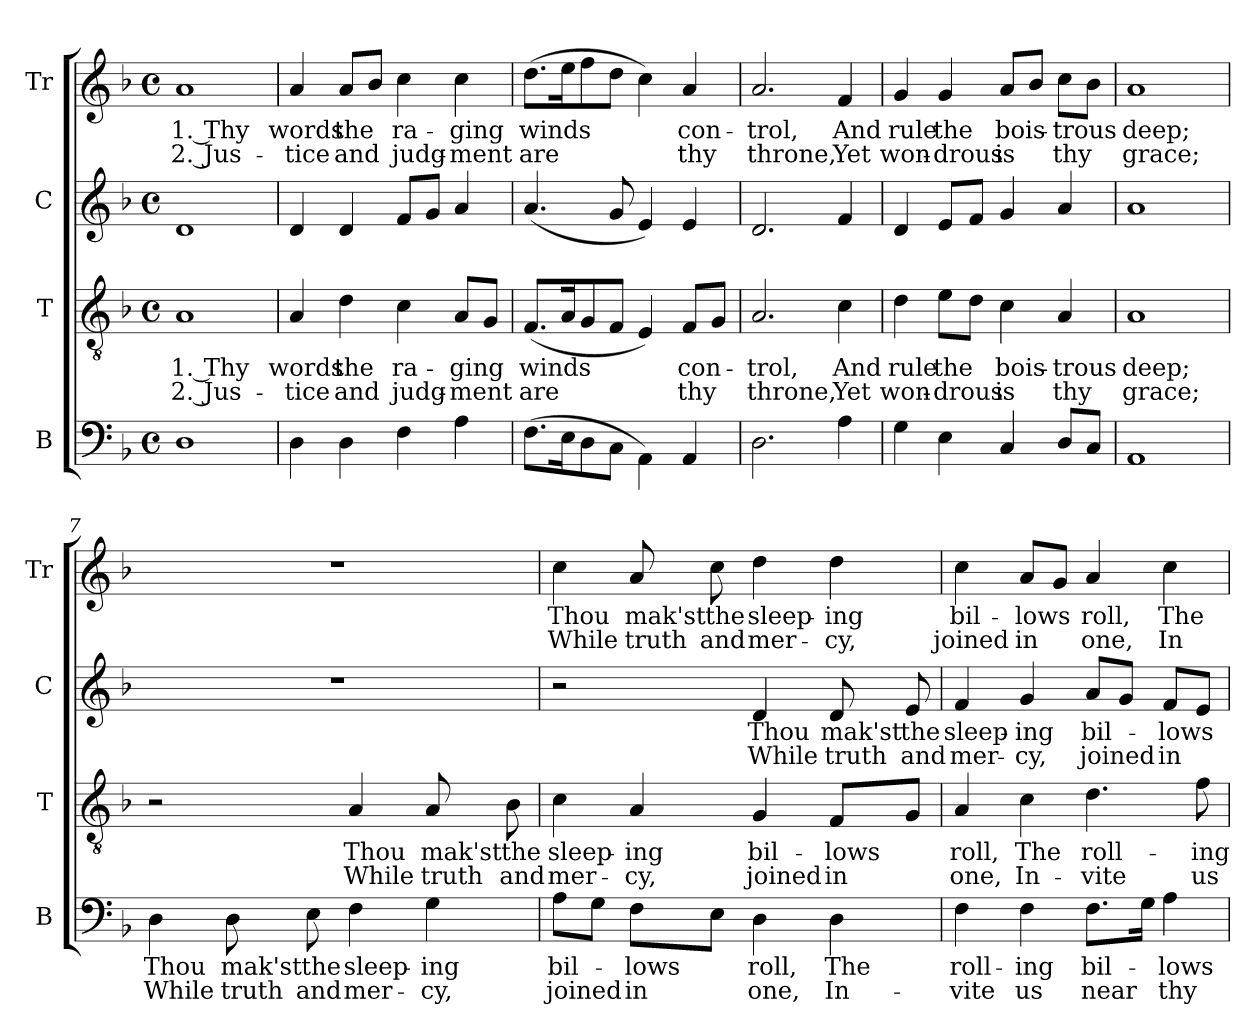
**kern	**text	**text	**kern	**text	**text	**kern	**text	**text	**kern	**text	**text
*part4	*part4	*part4	*part3	*part3	*part3	*part2	*part2	*part2	*part1	*part1	*part1
*staff4	*staff4	*staff4	*staff3	*staff3	*staff3	*staff2	*staff2	*staff2	*staff1	*staff1	*staff1
*I"B	*	*	*I"T	*	*	*I"C	*	*	*I"Tr	*	*
*I'B	*	*	*I'T	*	*	*I'C	*	*	*I'Tr	*	*
*clefF4	*	*	*clefGv2	*	*	*clefG2	*	*	*clefG2	*	*
*k[b-]	*	*	*k[b-]	*	*	*k[b-]	*	*	*k[b-]	*	*
*M4/4	*	*	*M4/4	*	*	*M4/4	*	*	*M4/4	*	*
*met(c)	*	*	*met(c)	*	*	*met(c)	*	*	*met(c)	*	*
*MM100	*	*	*MM100	*	*	*MM100	*	*	*MM100	*	*
=1	=1	=1	=1	=1	=1	=1	=1	=1	=1	=1	=1
!	!	!	!	!LO:LY:b	!LO:LY:b	!	!	!	!	!LO:LY:b	!LO:LY:b
1D!	.	.	1A!	1. Thy	2. Jus-	1d!	.	.	1a!	1. Thy	2. Jus-
=2	=2	=2	=2	=2	=2	=2	=2	=2	=2	=2	=2
!	!	!	!	!LO:LY:b	!LO:LY:b	!	!	!	!	!LO:LY:b	!LO:LY:b
4D!\	.	.	4A!/	words	-tice	4d!/	.	.	4a!/	words	-tice
!	!	!	!	!LO:LY:b	!LO:LY:b	!	!	!	!	!LO:LY:b	!LO:LY:b
4D!\	.	.	4d!\	the	and	4d!/	.	.	8a!/L	the	and
.	.	.	.	.	.	.	.	.	8b-!/J	.	.
!	!	!	!	!LO:LY:b	!LO:LY:b	!	!	!	!	!LO:LY:b	!LO:LY:b
4F!\	.	.	4c!\	ra-	judg-	8f!/L	.	.	4cc!\	ra-	judg-
.	.	.	.	.	.	8g!/J	.	.	.	.	.
!	!	!	!	!LO:LY:b	!LO:LY:b	!	!	!	!	!LO:LY:b	!LO:LY:b
4A!\	.	.	8A!/L	-ging	-ment	4a!/	.	.	4cc!\	-ging	-ment
.	.	.	8G!/J	.	.	.	.	.	.	.	.
=3	=3	=3	=3	=3	=3	=3	=3	=3	=3	=3	=3
!	!	!	!	!LO:LY:b	!LO:LY:b	!	!	!	!	!LO:LY:b	!LO:LY:b
(>8.F!\L	.	.	(<8.F!/L	winds	are	(<4.a!/	.	.	(>8.dd!\L	winds	are
16E!\K	.	.	16A!/K	.	.	.	.	.	16ee!\K	.	.
8D!\	.	.	8G!/	.	.	.	.	.	8ff!\	.	.
8C!\J	.	.	8F!/J	.	.	8g!/	.	.	8dd!\J	.	.
4AA!\)	.	.	4E!/)	.	.	4e!/)	.	.	4cc!\)	.	.
!	!	!	!	!LO:LY:b	!LO:LY:b	!	!	!	!	!LO:LY:b	!LO:LY:b
4AA!/	.	.	8F!/L	con-	thy	4e!/	.	.	4a!/	con-	thy
.	.	.	8G!/J	.	.	.	.	.	.	.	.
=4	=4	=4	=4	=4	=4	=4	=4	=4	=4	=4	=4
!	!	!	!	!LO:LY:b	!LO:LY:b	!	!	!	!	!LO:LY:b	!LO:LY:b
2.D!\	.	.	2.A!/	-trol,	throne,	2.d!/	.	.	2.a!/	-trol,	throne,
!	!	!	!	!LO:LY:b	!LO:LY:b	!	!	!	!	!LO:LY:b	!LO:LY:b
4A!\	.	.	4c!\	And	Yet	4f!/	.	.	4f!/	And	Yet
=5	=5	=5	=5	=5	=5	=5	=5	=5	=5	=5	=5
!	!	!	!	!LO:LY:b	!LO:LY:b	!	!	!	!	!LO:LY:b	!LO:LY:b
4G!\	.	.	4d!\	rule	won-	4d!/	.	.	4g!/	rule	won-
!	!	!	!	!LO:LY:b	!LO:LY:b	!	!	!	!	!LO:LY:b	!LO:LY:b
4E!\	.	.	8e!\L	the	-drous	8e!/L	.	.	4g!/	the	-drous
.	.	.	8d!\J	.	.	8f!/J	.	.	.	.	.
!	!	!	!	!LO:LY:b	!LO:LY:b	!	!	!	!	!LO:LY:b	!LO:LY:b
4C!/	.	.	4c!\	bois-	is	4g!/	.	.	8a!/L	bois-	is
.	.	.	.	.	.	.	.	.	8b-!/J	.	.
!	!	!	!	!LO:LY:b	!LO:LY:b	!	!	!	!	!LO:LY:b	!LO:LY:b
8D!/L	.	.	4A!/	-trous	thy	4a!/	.	.	8cc!\L	-trous	thy
8C!/J	.	.	.	.	.	.	.	.	8b-!\J	.	.
=6	=6	=6	=6	=6	=6	=6	=6	=6	=6	=6	=6
!	!	!	!	!LO:LY:b	!LO:LY:b	!	!	!	!	!LO:LY:b	!LO:LY:b
1AA!	.	.	1A!	deep;	grace;	1a!	.	.	1a!	deep;	grace;
=7	=7	=7	=7	=7	=7	=7	=7	=7	=7	=7	=7
!	!LO:LY:b	!LO:LY:b	!	!	!	!	!	!	!	!	!
4D!\	Thou	While	2r	.	.	1r	.	.	1r	.	.
!	!LO:LY:b	!LO:LY:b	!	!	!	!	!	!	!	!	!
8D!\	mak'st	truth	.	.	.	.	.	.	.	.	.
!	!LO:LY:b	!LO:LY:b	!	!	!	!	!	!	!	!	!
8E!\	the	and	.	.	.	.	.	.	.	.	.
!	!LO:LY:b	!LO:LY:b	!	!LO:LY:b	!LO:LY:b	!	!	!	!	!	!
4F!\	sleep-	mer-	4A!/	Thou	While	.	.	.	.	.	.
!	!LO:LY:b	!LO:LY:b	!	!LO:LY:b	!LO:LY:b	!	!	!	!	!	!
4G!\	-ing	-cy,	8A!/	mak'st	truth	.	.	.	.	.	.
!	!	!	!	!LO:LY:b	!LO:LY:b	!	!	!	!	!	!
.	.	.	8B-!\	the	and	.	.	.	.	.	.
=8	=8	=8	=8	=8	=8	=8	=8	=8	=8	=8	=8
!	!LO:LY:b	!LO:LY:b	!	!LO:LY:b	!LO:LY:b	!	!	!	!	!LO:LY:b	!LO:LY:b
8A!\L	bil-	joined	4c!\	sleep-	mer-	2r	.	.	4cc!\	Thou	While
8G!\J	.	.	.	.	.	.	.	.	.	.	.
!	!LO:LY:b	!LO:LY:b	!	!LO:LY:b	!LO:LY:b	!	!	!	!	!LO:LY:b	!LO:LY:b
8F!\L	-lows	in	4A!/	-ing	-cy,	.	.	.	8a!/	mak'st	truth
!	!	!	!	!	!	!	!	!	!	!LO:LY:b	!LO:LY:b
8E!\J	.	.	.	.	.	.	.	.	8cc!\	the	and
!	!LO:LY:b	!LO:LY:b	!	!LO:LY:b	!LO:LY:b	!	!LO:LY:b	!LO:LY:b	!	!LO:LY:b	!LO:LY:b
4D!\	roll,	one,	4G!/	bil-	joined	4d!/	Thou	While	4dd!\	sleep-	mer-
!	!LO:LY:b	!LO:LY:b	!	!LO:LY:b	!LO:LY:b	!	!LO:LY:b	!LO:LY:b	!	!LO:LY:b	!LO:LY:b
4D!\	The	In-	8F!/L	-lows	in	8d!/	mak'st	truth	4dd!\	-ing	-cy,
!	!	!	!	!	!	!	!LO:LY:b	!LO:LY:b	!	!	!
.	.	.	8G!/J	.	.	8e!/	the	and	.	.	.
!!LO:LB:g=z
=9	=9	=9	=9	=9	=9	=9	=9	=9	=9	=9	=9
!	!LO:LY:b	!LO:LY:b	!	!LO:LY:b	!LO:LY:b	!	!LO:LY:b	!LO:LY:b	!	!LO:LY:b	!LO:LY:b
4F!\	roll-	-vite	4A!/	roll,	one,	4f!/	sleep-	mer-	4cc!\	bil-	joined
!	!LO:LY:b	!LO:LY:b	!	!LO:LY:b	!LO:LY:b	!	!LO:LY:b	!LO:LY:b	!	!LO:LY:b	!LO:LY:b
4F!\	-ing	us	4c!\	The	In-	4g!/	-ing	-cy,	8a!/L	-lows	in
.	.	.	.	.	.	.	.	.	8g!/J	.	.
!	!LO:LY:b	!LO:LY:b	!	!LO:LY:b	!LO:LY:b	!	!LO:LY:b	!LO:LY:b	!	!LO:LY:b	!LO:LY:b
8.F!\L	bil-	near	4.d!\	roll-	-vite	8a!/L	bil-	joined	4a!/	roll,	one,
.	.	.	.	.	.	8g!/J	.	.	.	.	.
16G!\Jk	.	.	.	.	.	.	.	.	.	.	.
!	!LO:LY:b	!LO:LY:b	!	!	!	!	!LO:LY:b	!LO:LY:b	!	!LO:LY:b	!LO:LY:b
4A!\	-lows	thy	.	.	.	8f!/L	-lows	in	4cc!\	The	In-
!	!	!	!	!LO:LY:b	!LO:LY:b	!	!	!	!	!	!
.	.	.	8f!\	-ing	us	8e!/J	.	.	.	.	.
=	=	=	=	=	=	=	=	=	=	=	=
*-	*-	*-	*-	*-	*-	*-	*-	*-	*-	*-	*-
